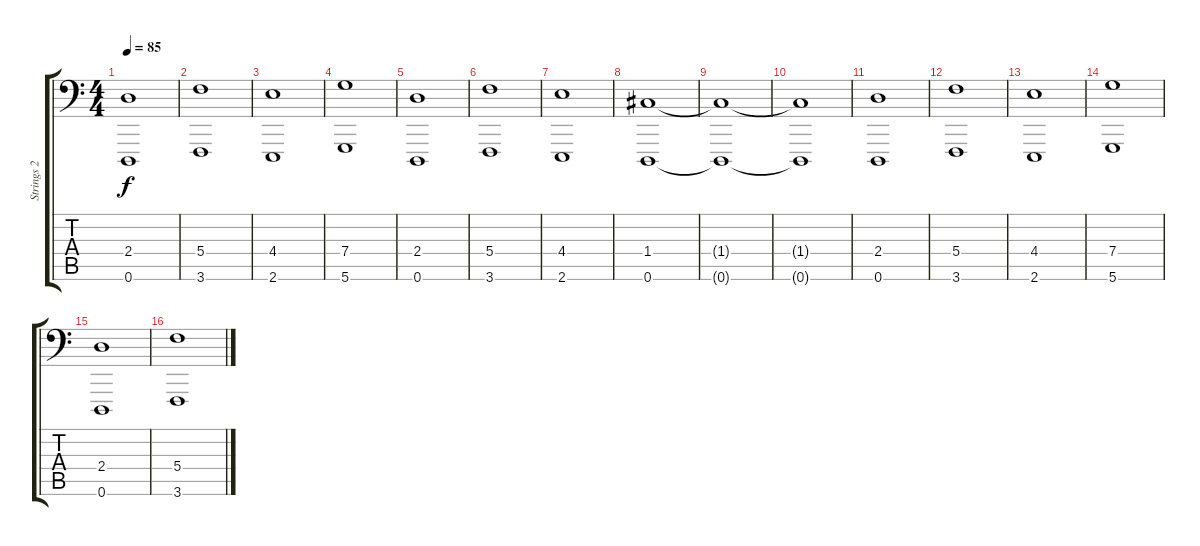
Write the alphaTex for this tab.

\track ("Strings 2" "Strings 2") {instrument stringensemble1}
\staff {score tabs}
\tuning (D4 A3 F3 C3 G1 D1) {hide}
\ts (4 4)
\tempo 85
\clef f4
\ks c
(2.4 0.6).1{dy f} |
(5.4 3.6).1 |
(4.4 2.6).1 |
(7.4 5.6).1 |
(2.4 0.6).1 |
(5.4 3.6).1 |
(4.4 2.6).1 |
(1.4 0.6).1 |
(1.4{t} 0.6{t}).1 |
(1.4{t} 0.6{t}).1 |
(2.4 0.6).1 |
(5.4 3.6).1 |
(4.4 2.6).1 |
(7.4 5.6).1 |
(2.4 0.6).1 |
(5.4 3.6).1
